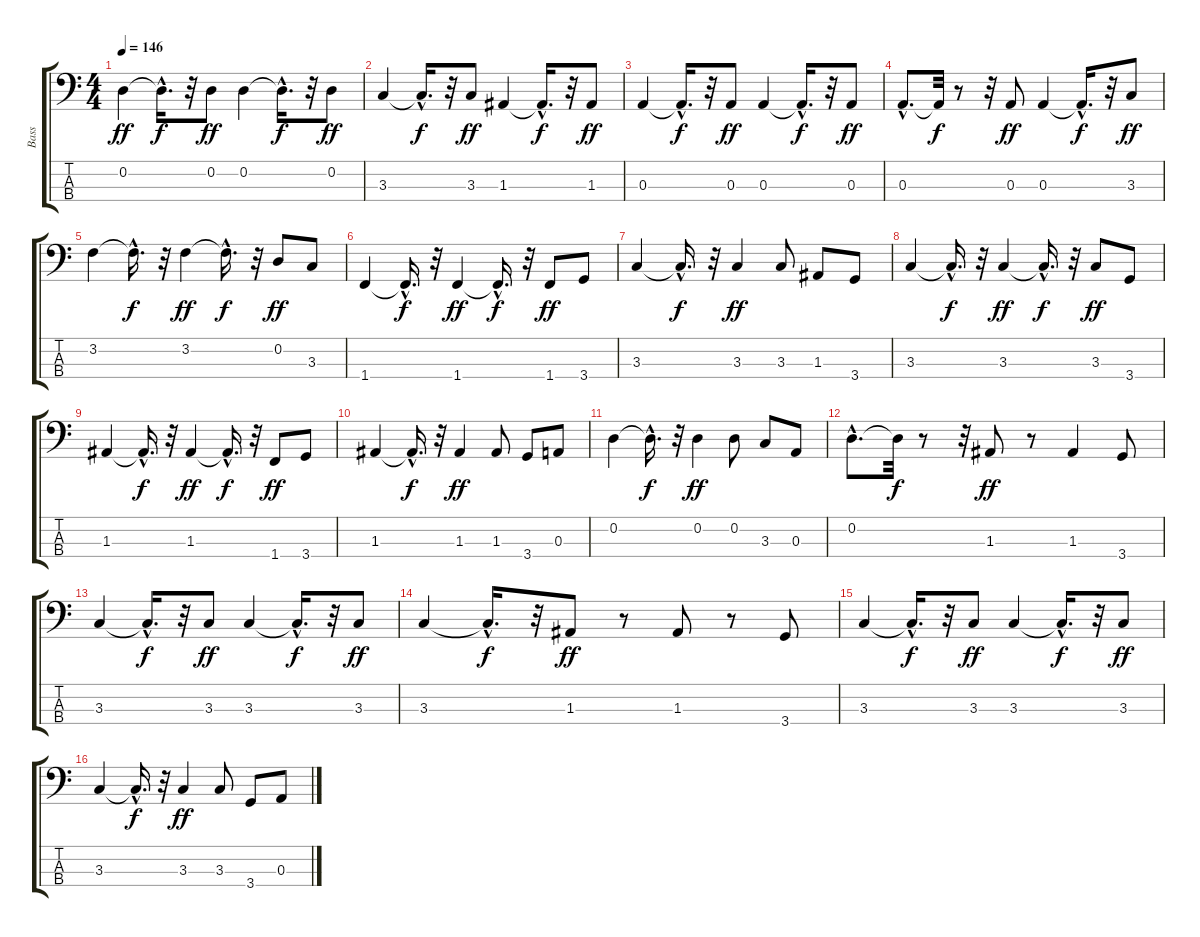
\track ("Bass" "Bass") {instrument electricbassfinger}
\staff {score tabs}
\tuning (G2 D2 A1 E1) {hide}
\ts (4 4)
\tempo 146
\clef f4
\ks c
0.2.4{dy ff} 0.2{hac t}.16{d dy f} r.32 0.2.8{dy ff} 0.2.4 0.2{hac t}.16{d dy f} r.32 0.2.8{dy ff} |
3.3.4 3.3{hac t}.16{d dy f} r.32 3.3.8{dy ff} 1.3.4 1.3{hac t}.16{d dy f} r.32 1.3.8{dy ff} |
0.3.4 0.3{hac t}.16{d dy f} r.32 0.3.8{dy ff} 0.3.4 0.3{hac t}.16{d dy f} r.32 0.3.8{dy ff} |
0.3{hac}.8{d} 0.3{t}.32{dy f} r.8 r.32 0.3.8{dy ff} 0.3.4 0.3{hac t}.16{d dy f} r.32 3.3.8{dy ff} |
3.2.4 3.2{hac t}.16{d dy f} r.32 3.2.4{dy ff} 3.2{hac t}.16{d dy f} r.32 0.2.8{dy ff} 3.3.8 |
1.4.4 1.4{hac t}.16{d dy f} r.32 1.4.4{dy ff} 1.4{hac t}.16{d dy f} r.32 1.4.8{dy ff} 3.4.8 |
3.3.4 3.3{hac t}.16{d dy f} r.32 3.3.4{dy ff} 3.3.8 1.3.8 3.4.8 |
3.3.4 3.3{hac t}.16{d dy f} r.32 3.3.4{dy ff} 3.3{hac t}.16{d dy f} r.32 3.3.8{dy ff} 3.4.8 |
1.3.4 1.3{hac t}.16{d dy f} r.32 1.3.4{dy ff} 1.3{hac t}.16{d dy f} r.32 1.4.8{dy ff} 3.4.8 |
1.3.4 1.3{hac t}.16{d dy f} r.32 1.3.4{dy ff} 1.3.8 3.4.8 0.3.8 |
0.2.4 0.2{hac t}.16{d dy f} r.32 0.2.4{dy ff} 0.2.8 3.3.8 0.3.8 |
0.2{hac}.8{d} 0.2{t}.32{dy f} r.8 r.32 1.3.8{dy ff} r.8 1.3.4 3.4.8 |
3.3.4 3.3{hac t}.16{d dy f} r.32 3.3.8{dy ff} 3.3.4 3.3{hac t}.16{d dy f} r.32 3.3.8{dy ff} |
3.3.4 3.3{hac t}.16{d dy f} r.32 1.3.8{dy ff} r.8 1.3.8 r.8 3.4.8 |
3.3.4 3.3{hac t}.16{d dy f} r.32 3.3.8{dy ff} 3.3.4 3.3{hac t}.16{d dy f} r.32 3.3.8{dy ff} |
3.3.4 3.3{hac t}.16{d dy f} r.32 3.3.4{dy ff} 3.3.8 3.4.8 0.3.8
